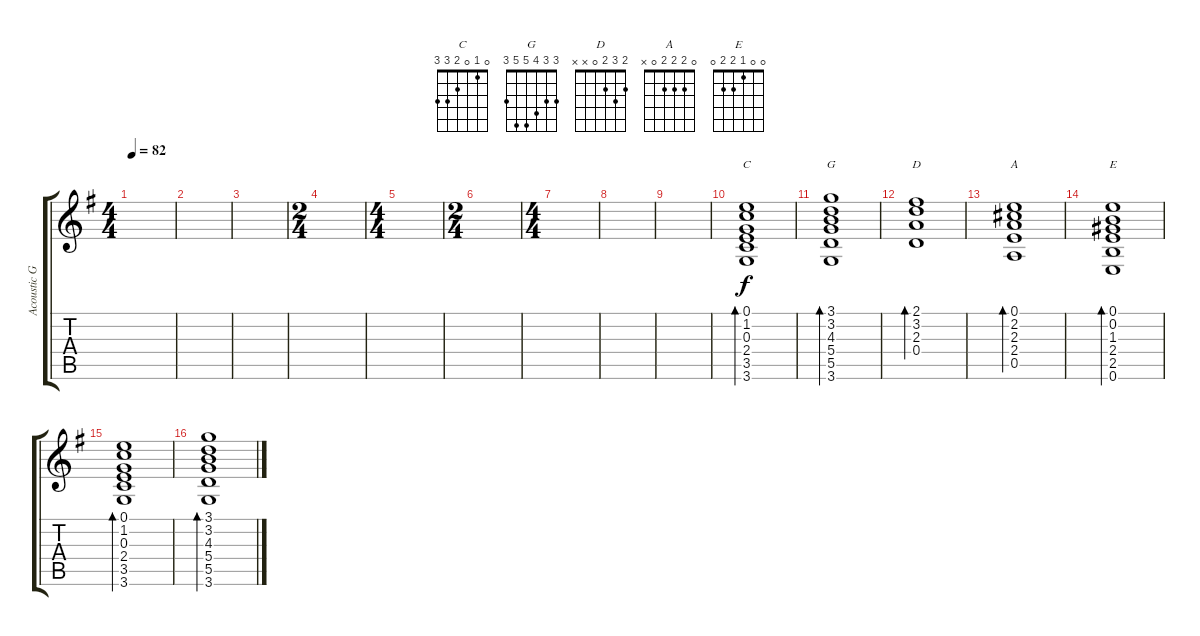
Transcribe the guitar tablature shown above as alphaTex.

\track ("Acoustic Guitar" "Acoustic G") {instrument acousticguitarsteel}
\staff {score tabs}
\tuning (E4 B3 G3 D3 A2 E2) {hide}
\chord ("C" 0 1 0 2 3 3)
\chord ("G" 3 3 4 5 5 3) {barre 0}
\chord ("D" 2 3 2 0 x x) {barre 0}
\chord ("A" 0 2 2 2 0 x)
\chord ("E" 0 0 1 2 2 0)
\ts (4 4)
\tempo 82
\clef g2
\ks g
|
|
|
\ts (2 4)
|
\ts (4 4)
|
\ts (2 4)
|
\ts (4 4)
|
|
|
(0.1 1.2 0.3 2.4 3.5 3.6).1{bd 60 ch "C"} |
(3.1 3.2 4.3 5.4 5.5 3.6).1{bd 60 ch "G"} |
(2.1 3.2 2.3 0.4).1{bd 60 ch "D"} |
(0.1 2.2 2.3 2.4 0.5).1{bd 60 ch "A"} |
(0.1 0.2 1.3 2.4 2.5 0.6).1{bd 60 ch "E"} |
(0.1 1.2 0.3 2.4 3.5 3.6).1{bd 60} |
(3.1 3.2 4.3 5.4 5.5 3.6).1{bd 60}
